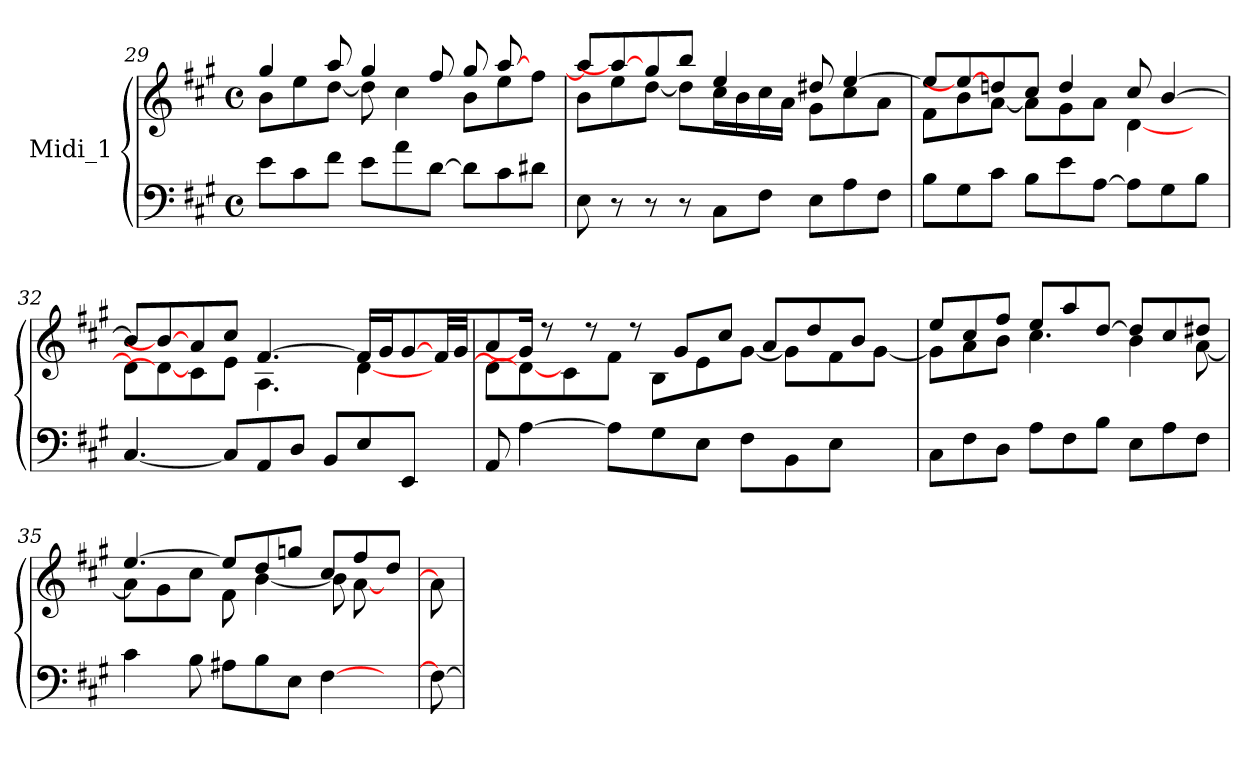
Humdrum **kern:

**kern	**kern
*part1	*part1
*staff2	*staff1
*I"Midi_1	*
*clefF4	*clefG2
*k[f#c#g#]	*k[f#c#g#]
*A:	*A:
*M4/4	*M4/4
*met(c)	*met(c)
=29	=29
*	*^
8eL	4gg#/	8bL
8c#	.	8ee
8f#J	8aa/	[8ddJ
8eL	4gg#/	8dd\]
8a	.	4cc#\
[8dJ	8ff#/	.
8dL]	8gg#/	8bL
8c#	[8aa	8ee
8d#XJ	8ryy	8ff#J
=30	=30	=30
8E	8aa/L]	8bL
8r	8aa_	8ee\
8r	8gg#	[8dd\J
8r	8bbJ	8dd\L]
8C#L	4ee/	16cc#L
.	.	16b
8F#J	.	16cc#
.	.	16aJJ
8EL	8dd#X/	8g#\L
8A	[4ee/	8cc#
8F#J	.	8aJ
!!LO:LB:g=z	!!
=31	=31	=31
8BL	8ee/L]	8f#L
8G#	8ee/_	8b\
8c#J	8ddn/	[8a\J
8BL	8cc#/J	8aL]
8e	4dd/	8g#
[8AJ	.	8aJ
8AL]	8cc#/	[4d\
8G#	[4b/	.
8BJ	.	8ryy
=32	=32	=32
[4.C#	8bL]	8d\L]
.	8b/_	8d\_
.	8a/	8c#\
8C#L]	8cc#/J	8e\J
8AA	[4.f#/	4.A\
8DJ	.	.
8BBL	.	.
8E	16f#/LL]	[4d\
.	16g#/	.
8EEJ	[8g#/	.
16ryy	32f#/LL	16ryy
.	32g#/JJJ	.
=33	=33	=33
8AA	8a/	8d\L]
[4A	16g#/J]	8d\_
.	8r	.
.	.	8c#\
.	8r	.
8AL]	.	8f#\J
.	8r	.
8G#	.	8BL
.	8g#L	.
8EJ	.	8e
.	8cc#/J	.
8F#L	.	[8g#J
.	8a/L	.
8BB	.	8g#L]
.	8dd/	.
8EJ	.	8f#
.	8b/J	.
8ryy	.	[8g#J
.	16ryy	.
!!LO:LB:g=z	!!
=34	=34	=34
8C#L	8eeL	8g#\L]
8F#	8cc#	8a\
8DJ	8ff#J	8b\J
8AL	8eeL	4.cc#\
8F#	8aa/	.
8BJ	[8dd/J	.
8EL	8ddL]	4b\
8A	8cc#	.
8F#J	8dd#XJ	[8a\
=35	=35	=35
4c#	[4.ee/	8a\L]
.	.	8g#\
8B	.	8cc#\J
8A#XL	8eeL]	8f#\
8B	8dd	[4b\
8EJ	8ggnJ	.
[4F#	8cc#L	8b\]
.	8ff#	[8a\
8ryy	8ddJ	8ryy
*	*v	*v
=36	=36
8F#_	8a\]
=	=
*-	*-
